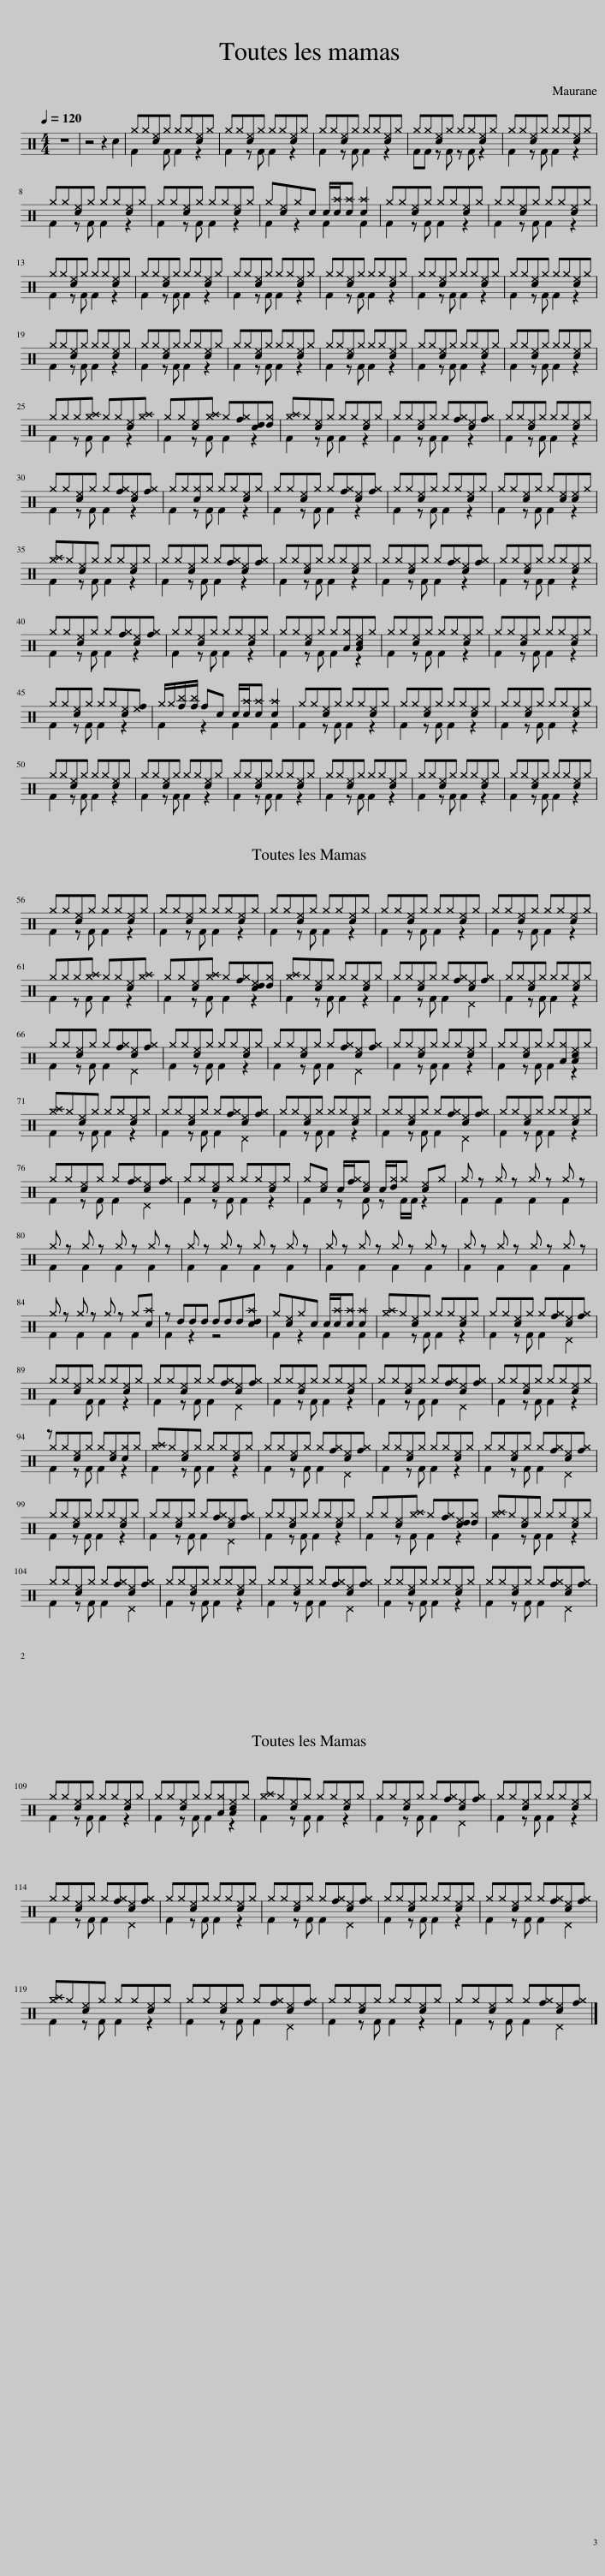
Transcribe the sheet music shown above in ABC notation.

X:1
%%score ( 1 2 )
L:1/8
Q:1/4=120
M:4/4
I:linebreak $
K:C
V:1 perc
K:none
V:2 perc
K:none
V:1
 z8 | z4 z2 c2 | ^g^g[c^e]^g ^g^g[c^e]^g | ^g^g[c^e]^g ^g^g[c^e]^g | ^g^g[c^e]^g ^g^g[c^e]^g | %5
 ^g^g[c^e]^g ^g^g[c^e]^g | ^g^g[c^e]^g ^g^g[c^e]^g |$ ^g^g[c^e]^g ^g^g[c^e]^g | ^g^g[c^e]^g ^g^g[c^e]^g | ^g[c^e]^gc c/[c^a]/[c^a] [c^a]2 | %10
 ^g^g[c^e]^g ^g^g[c^e]^g | ^g^g[c^e]^g ^g^g[c^e]^g |$ ^g^g[c^e]^g ^g^g[c^e]^g | ^g^g[c^e]^g ^g^g[c^e]^g | ^g^g[c^e]^g ^g^g[c^e]^g | %15
 ^g^g[c^e]^g ^g^g[c^e]^g | ^g^g[c^e]^g ^g^g[c^e]^g | ^g^g[c^e]^g ^g^g[c^e]^g |$ ^g^g[c^e]^g ^g^g[c^e]^g | ^g^g[c^e]^g ^g^g[c^e]^g | %20
 ^g^g[c^e]^g ^g^g[c^e]^g | ^g^g[c^e]^g ^g^g[c^e]^g | ^g^g[c^e]^g ^g^g[c^e]^g | ^g^g[c^e]^g ^g^g[c^e]^g |$ ^g^g^g[^g^a] ^g^g[c^e][^g^a] | %25
 ^g^g[c^e][^g^a] ^g[f^g][cd][d^g] | [^g^a]^g[c^e]^g ^g^g[c^e]^g | ^g^g[c^e]^g ^g[f^g][c^e][f^g] | ^g^g[c^e]^g ^g^g[c^e]^g |$ ^g^g[c^e]^g ^g[f^g][c^e][f^g] | %30
 ^g^g[c^g]^g ^g^g[c^e]^g | ^g^g[c^e]^g ^g[f^g][c^e][f^g] | ^g^g[c^e]^g ^g^g[c^e]^g | ^g^g[c^e]^g ^g[c^e][c^e]^g |$ [^g^a]^g[c^e]^g ^g^g[c^e]^g | %35
 ^g^g[c^e]^g ^g[f^g][c^e][f^g] | ^g^g[c^e]^g ^g^g[c^e]^g | ^g^g[c^e]^g ^g[f^g][c^e][f^g] | ^g^g[c^e]^g ^g^g[c^e]^g |$ ^g^g[c^e]^g ^g[f^g][c^e][f^g] | %40
 ^g^g[c^e]^g ^g^g[c^e]^g | ^g^g[c^e]^g ^g[A^g][Ac^e]^g | ^g^g[c^e]^g ^g^g[c^e]^g | ^g^g[c^e]^g ^g^g[c^e]^g |$ ^g^g[c^e]^g ^g^g[c^e][^ef] | %45
 ^g/^g/[f^b]/[f^b]/ fc c/[c^a]/[c^a] [c^a]2 | ^g^g[c^e]^g ^g^g[c^e]^g | ^g^g[c^e]^g ^g^g[c^e]^g | ^g^g[c^e]^g ^g^g[c^e]^g |$ ^g^g[c^e]^g ^g^g[c^e]^g | %50
 ^g^g[c^e]^g ^g^g[c^e]^g | ^g^g[c^e]^g ^g^g[c^e]^g | ^g^g[c^e]^g ^g^g[c^e]^g | ^g^g[c^e]^g ^g^g[c^e]^g | ^g^g[c^e]^g ^g^g[c^e]^g |$ %55
 ^g^g[c^e]^g ^g^g[c^e]^g | ^g^g[c^e]^g ^g^g[c^e]^g | ^g^g[c^e]^g ^g^g[c^e]^g | ^g^g[c^e]^g ^g^g[c^e]^g | ^g^g[c^e]^g ^g^g[c^e]^g |$ %60
 ^g^g^g[^g^a] ^g^g[c^e][^g^a] | ^g^g[c^e][^g^a] ^g[f^g][cd^e][d^g] | [^g^a]^g[c^e]^g ^g^g[c^e]^g | ^g^g[c^e]^g ^g[f^g][c^e][f^g] | ^g^g[c^e]^g ^g^g[c^e]^g |$ %65
 ^g^g[c^e]^g ^g[f^g][c^e][f^g] | ^g^g[c^e]^g ^g^g[c^e]^g | ^g^g[c^e]^g ^g[f^g][c^e][f^g] | ^g^g[c^e]^g ^g^g[c^e]^g | ^g^g[c^e]^g ^g[A^g][Ac^e]^g |$ %70
 [^g^a]^g[c^e]^g ^g^g[c^e]^g | ^g^g[c^e]^g ^g[f^g][c^e][f^g] | ^g^g[c^e]^g ^g^g[c^e]^g | ^g^g[c^e]^g ^g[f^g][c^e][f^g] | ^g^g[c^e]^g ^g^g[c^e]^g |$ %75
 ^g^g[c^e]^g ^g[f^g][c^e][f^g] | ^g^g[c^e]^g ^g^g[c^e]^g | ^g[c^e] c/[f^g]/[c^e] c/[d^g]/^g [c^e]^g | ^g z ^g z ^g z ^g z |$ ^g z ^g z ^g z ^g z | %80
 ^g z ^g z ^g z ^g z | ^g z ^g z ^g z ^g z | ^g z ^g z ^g z ^g z |$ ^g z ^g z ^g z ^g[c^a] | z ddd ddd[cd^a] | %85
 ^g[c^e]^gc c/[c^a]/[c^a] [c^a]2 | [^g^a]^g[c^e]^g ^g^g[c^e]^g | ^g^g[c^e]^g ^g[f^g][c^e][f^g] |$ ^g^g[c^e]^g ^g^g[c^e]^g | ^g^g[c^e]^g ^g[f^g][c^e][f^g] | %90
 ^g^g[c^e]^g ^g^g[c^e]^g | ^g^g[c^e]^g ^g[f^g][c^e][f^g] | ^g^g[c^e]^g ^g^g[c^e]^g |$ ^g^g[c^e]^g ^g[c^e][c^g]^g | [^g^a]^g[c^e]^g ^g^g[c^e]^g | %95
 ^g^g[c^e]^g ^g[f^g][c^e][f^g] | ^g^g[c^e]^g ^g^g[c^e]^g | ^g^g[c^e]^g ^g[f^g][c^e][f^g] |$ ^g^g[c^e]^g ^g^g[c^e]^g | ^g^g[c^e]^g ^g[f^g][c^e][f^g] | %100
 ^g^g[c^e]^g ^g^g[c^e]^g | ^g^g[c^e][^g^a] ^g[f^g][cd^e][d^g] | [^g^a]^g[c^e]^g ^g^g[c^e]^g |$ ^g^g[c^e]^g ^g[f^g][c^e][f^g] | ^g^g[c^e]^g ^g^g[c^e]^g | %105
 ^g^g[c^e]^g ^g[f^g][c^e][f^g] | ^g^g[c^e]^g ^g^g[c^e]^g | ^g^g[c^e]^g ^g[f^g][c^e][f^g] |$ ^g^g[c^e]^g ^g^g[c^e]^g | ^g^g[c^e]^g ^g[A^g][Ac^e]^g | %110
 [^g^a]^g[c^e]^g ^g^g[c^e]^g | ^g^g[c^e]^g ^g[f^g][c^e][f^g] | ^g^g[c^e]^g ^g^g[c^e]^g |$ ^g^g[c^e]^g ^g[f^g][c^e][f^g] | ^g^g[c^e]^g ^g^g[c^e]^g | %115
 ^g^g[c^e]^g ^g[f^g][c^e][f^g] | ^g^g[c^e]^g ^g^g[c^e]^g | ^g^g[c^e]^g ^g[f^g][c^e][f^g] |$ [^g^a]^g[c^e]^g ^g^g[c^e]^g | ^g^g[c^e]^g ^g[f^g][c^e][f^g] | %120
 ^g^g[c^e]^g ^g^g[c^e]^g | ^g^g[c^e]^g ^g[f^g][c^e][f^g] |] %122
V:2
 x8 | x8 | F2 x F F2 z2 | F2 z F F2 z2 | F2 z F F2 z2 | %5
 FF z F z F z2 | F2 z F F2 z2 |$ F2 z F F2 z2 | F2 z F F2 z2 | F2 z2 F2 F2 | %10
 F2 z F F2 z2 | F2 z F F2 z2 |$ F2 z F F2 z2 | F2 z F F2 z2 | F2 z F F2 z2 | %15
 F2 z F F2 z2 | F2 z F F2 z2 | F2 z F F2 z2 |$ F2 z F F2 z2 | F2 z F F2 z2 | %20
 F2 z F F2 z2 | F2 z F F2 z2 | F2 z F F2 z2 | F2 z F F2 z2 |$ F2 z F F2 z2 | %25
 F2 z F F2 z2 | F2 z F F2 z2 | F2 z F F2 z2 | F2 z F F2 z2 |$ F2 z F F2 z2 | %30
 F2 z F F2 z2 | F2 z F F2 z2 | F2 z F F2 z2 | F2 z F F2 z2 |$ F2 z F F2 z2 | %35
 F2 z F F2 z2 | F2 z F F2 z2 | F2 z F F2 z2 | F2 z F F2 z2 |$ F2 z F F2 z2 | %40
 F2 z F F2 z2 | F2 z F F2 z2 | F2 z F F2 z2 | F2 z F F2 z2 |$ F2 z F F2 z2 | %45
 F2 z2 F2 F2 | F2 z F F2 z2 | F2 z F F2 z2 | F2 z F F2 z2 |$ F2 z F F2 z2 | %50
 F2 z F F2 z2 | F2 z F F2 z2 | F2 z F F2 z2 | F2 z F F2 z2 | F2 z F F2 z2 |$ %55
 F2 z F F2 z2 | F2 z F F2 z2 | F2 z F F2 z2 | F2 z F F2 z2 | F2 z F F2 z2 |$ %60
 F2 z F F2 z2 | F2 z F F2 z2 | F2 z F F2 z2 | F2 z F F2 ^D2 | F2 z F F2 z2 |$ %65
 F2 z F F2 ^D2 | F2 z F F2 z2 | F2 z F F2 ^D2 | F2 z F F2 z2 | F2 z F F2 z2 |$ %70
 F2 z F F2 z2 | F2 z F F2 ^D2 | F2 z F F2 z2 | F2 z F F2 ^D2 | F2 z F F2 z2 |$ %75
 F2 z F F2 ^D2 | F2 z F F2 z2 | F2 z F z F/F/ z2 | F2 F2 F2 F2 |$ F2 F2 F2 F2 | %80
 F2 F2 F2 F2 | F2 F2 F2 F2 | F2 F2 F2 F2 |$ F2 F2 F2 F2 | F2 z2 z4 | %85
 F2 z2 F2 F2 | F2 z F F2 z2 | F2 z F F2 ^D2 |$ F2 z F F2 z2 | F2 z F F2 ^D2 | %90
 F2 z F F2 z2 | F2 z F F2 ^D2 | F2 z F F2 z2 |$ F2 z F F2 z2 | F2 z F F2 z2 | %95
 F2 z F F2 ^D2 | F2 z F F2 z2 | F2 z F F2 ^D2 |$ F2 z F F2 z2 | F2 z F F2 ^D2 | %100
 F2 z F F2 z2 | F2 z F F2 z2 | F2 z F F2 z2 |$ F2 z F F2 ^D2 | F2 z F F2 z2 | %105
 F2 z F F2 ^D2 | F2 z F F2 z2 | F2 z F F2 ^D2 |$ F2 z F F2 z2 | F2 z F F2 z2 | %110
 F2 z F F2 z2 | F2 z F F2 ^D2 | F2 z F F2 z2 |$ F2 z F F2 ^D2 | F2 z F F2 z2 | %115
 F2 z F F2 ^D2 | F2 z F F2 z2 | F2 z F F2 ^D2 |$ F2 z F F2 z2 | F2 z F F2 ^D2 | %120
 F2 z F F2 z2 | F2 z F F2 ^D2 |] %122
